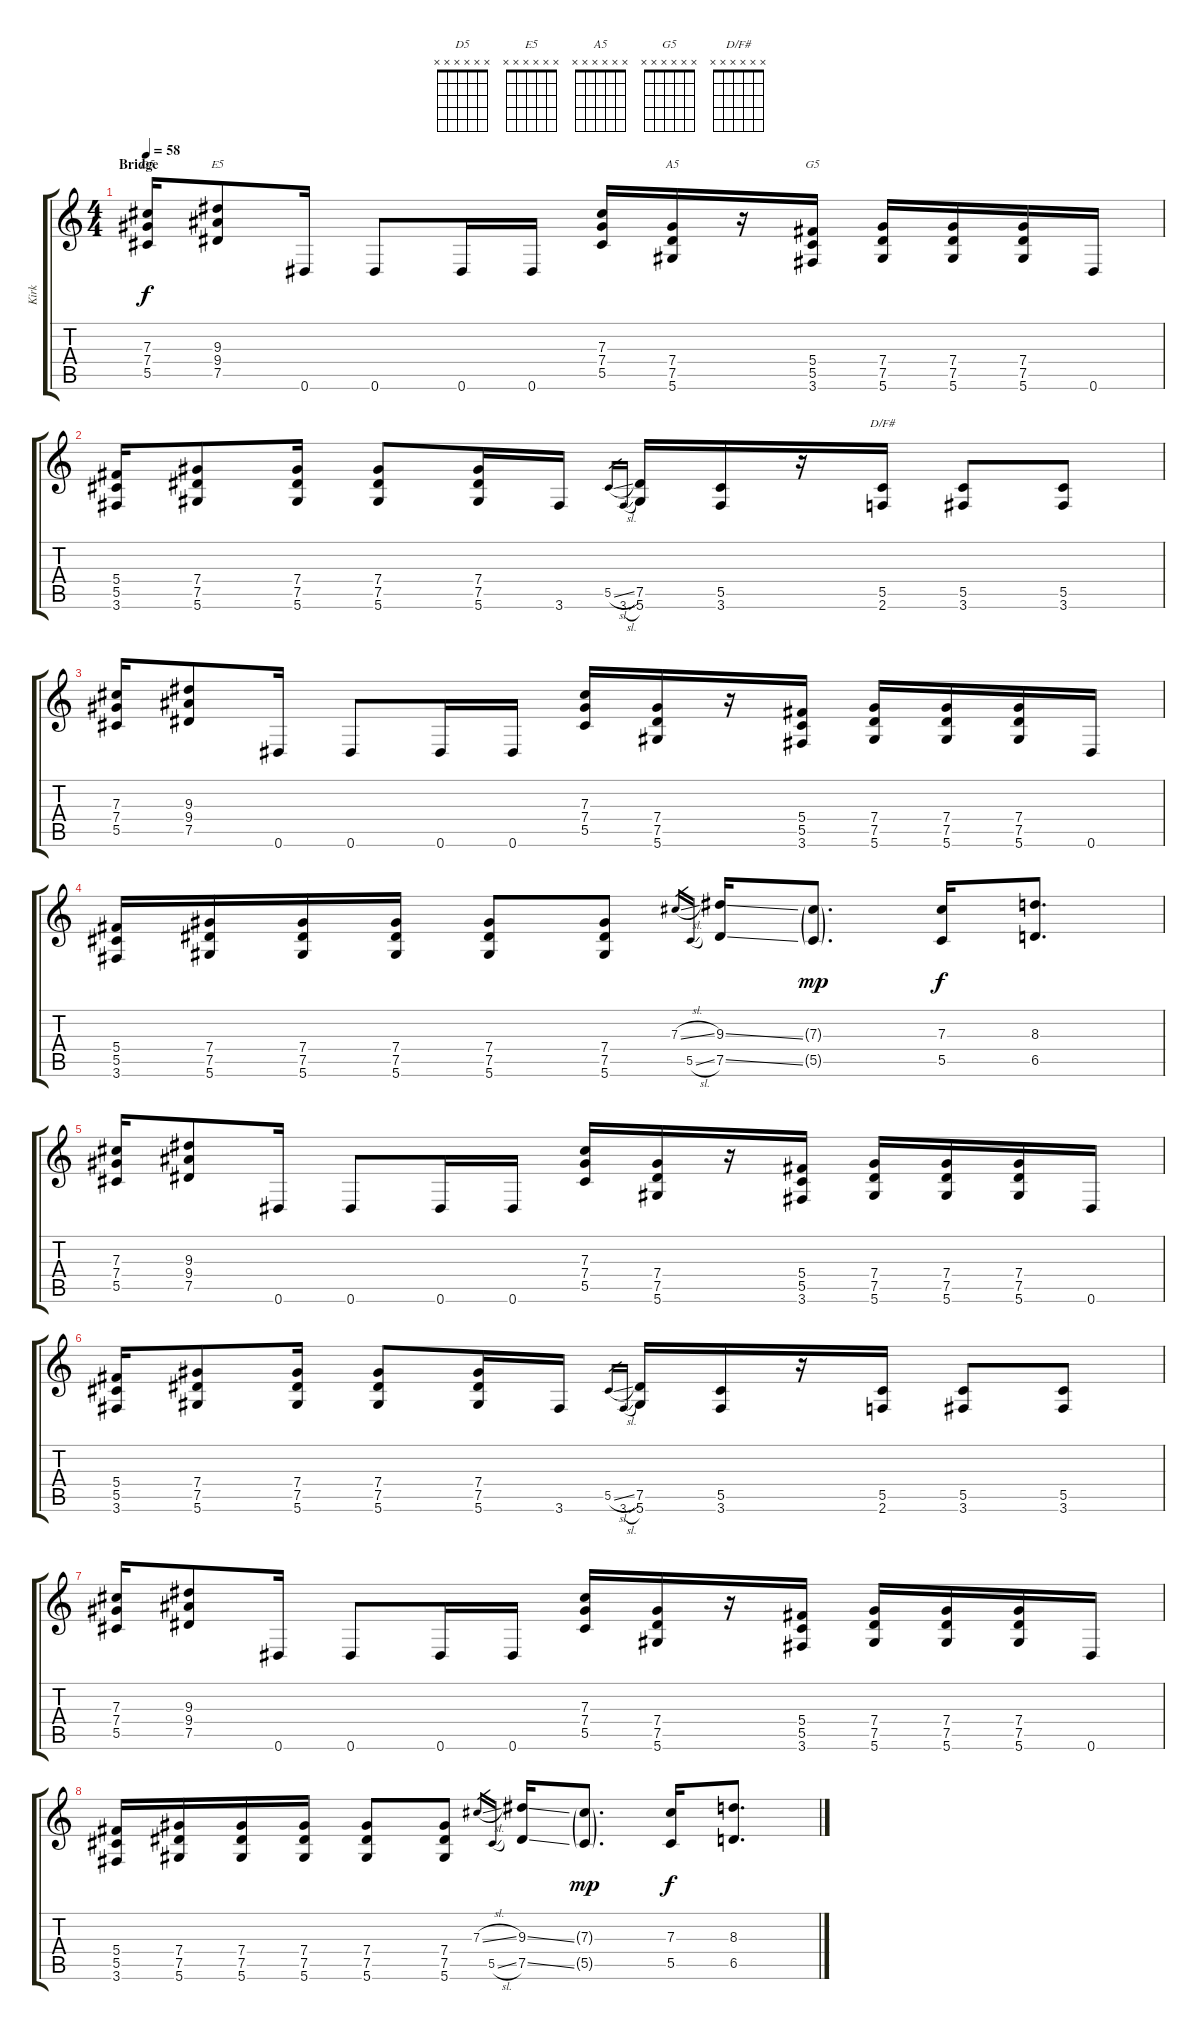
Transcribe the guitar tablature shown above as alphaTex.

\track ("Kirk " "Kirk ") {instrument distortionguitar}
\staff {score tabs}
\tuning (Eb4 Bb3 Gb3 Db3 Ab2 Eb2) {hide}
\chord ("D5" x x x x x x)
\chord ("E5" x x x x x x)
\chord ("A5" x x x x x x)
\chord ("G5" x x x x x x)
\chord ("D/F#" x x x x x x)
\ts (4 4)
\section ("" "Bridge")
\tempo 58
\clef g2
\ks c
(7.3 7.4 5.5).16{ch "D5" dy f} (9.3 9.4 7.5).8{ch "E5"} 0.6.16 0.6.8 0.6.16 0.6.16 (7.3 7.4 5.5).16 (7.4 7.5 5.6).16{ch "A5"} r.16 (5.4 5.5 3.6).16{ch "G5"} (7.4 7.5 5.6).16 (7.4 7.5 5.6).16 (7.4 7.5 5.6).16 0.6.16 |
(5.4 5.5 3.6).16 (7.4 7.5 5.6).8 (7.4 7.5 5.6).16 (7.4 7.5 5.6).8 (7.4 7.5 5.6).16 3.6.16 5.5{sl}.16{gr} 3.6{sl}.16{gr} (7.5 5.6).16 (5.5 3.6).16 r.16 (5.5 2.6).16{ch "D/F#"} (5.5 3.6).8 (5.5 3.6).8 |
(7.3 7.4 5.5).16 (9.3 9.4 7.5).8 0.6.16 0.6.8 0.6.16 0.6.16 (7.3 7.4 5.5).16 (7.4 7.5 5.6).16 r.16 (5.4 5.5 3.6).16 (7.4 7.5 5.6).16 (7.4 7.5 5.6).16 (7.4 7.5 5.6).16 0.6.16 |
(5.4 5.5 3.6).16 (7.4 7.5 5.6).16 (7.4 7.5 5.6).16 (7.4 7.5 5.6).16 (7.4 7.5 5.6).8 (7.4 7.5 5.6).8 7.3{sl}.16{gr} 5.5{sl}.16{gr} (9.3{ss} 7.5{ss}).16 (7.3{g} 5.5{g}).8{d dy mp} (7.3 5.5).16{dy f} (8.3 6.5).8{d} |
(7.3 7.4 5.5).16 (9.3 9.4 7.5).8 0.6.16 0.6.8 0.6.16 0.6.16 (7.3 7.4 5.5).16 (7.4 7.5 5.6).16 r.16 (5.4 5.5 3.6).16 (7.4 7.5 5.6).16 (7.4 7.5 5.6).16 (7.4 7.5 5.6).16 0.6.16 |
(5.4 5.5 3.6).16 (7.4 7.5 5.6).8 (7.4 7.5 5.6).16 (7.4 7.5 5.6).8 (7.4 7.5 5.6).16 3.6.16 5.5{sl}.16{gr} 3.6{sl}.16{gr} (7.5 5.6).16 (5.5 3.6).16 r.16 (5.5 2.6).16 (5.5 3.6).8 (5.5 3.6).8 |
(7.3 7.4 5.5).16 (9.3 9.4 7.5).8 0.6.16 0.6.8 0.6.16 0.6.16 (7.3 7.4 5.5).16 (7.4 7.5 5.6).16 r.16 (5.4 5.5 3.6).16 (7.4 7.5 5.6).16 (7.4 7.5 5.6).16 (7.4 7.5 5.6).16 0.6.16 |
(5.4 5.5 3.6).16 (7.4 7.5 5.6).16 (7.4 7.5 5.6).16 (7.4 7.5 5.6).16 (7.4 7.5 5.6).8 (7.4 7.5 5.6).8 7.3{sl}.16{gr} 5.5{sl}.16{gr} (9.3{ss} 7.5{ss}).16 (7.3{g} 5.5{g}).8{d dy mp} (7.3 5.5).16{dy f} (8.3 6.5).8{d}
